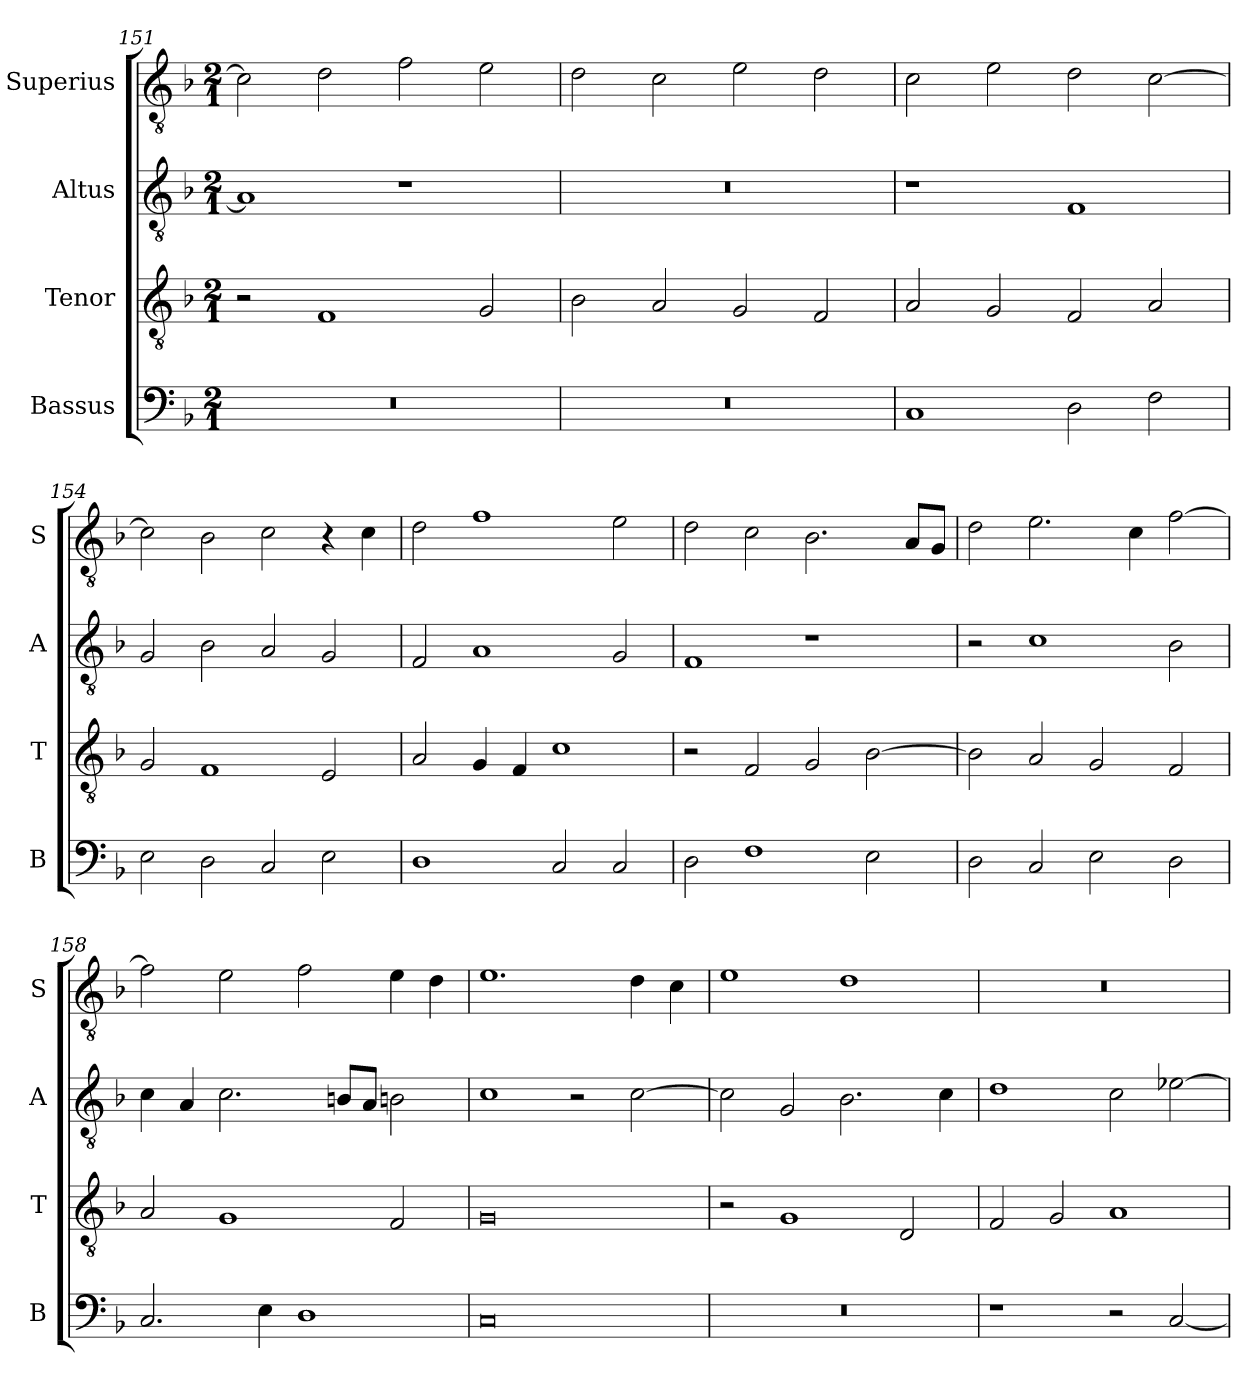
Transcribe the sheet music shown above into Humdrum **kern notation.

**kern	**kern	**kern	**kern
*part4	*part3	*part2	*part1
*staff4	*staff3	*staff2	*staff1
*I"Bassus	*I"Tenor	*I"Altus	*I"Superius
*I'B	*I'T	*I'A	*I'S
*clefF4	*clefGv2	*clefGv2	*clefGv2
*k[b-]	*k[b-]	*k[b-]	*k[b-]
*F:	*F:	*F:	*F:
*M2/1	*M2/1	*M2/1	*M2/1
=151	=151	=151	=151
0r	2r	1A]	2c]
.	1F	.	2d
.	.	1r	2f
.	2G	.	2e
=152	=152	=152	=152
0r	2B-	0r	2d
.	2A	.	2c
.	2G	.	2e
.	2F	.	2d
=153	=153	=153	=153
1C	2A	1r	2c
.	2G	.	2e
2D	2F	1F	2d
2F	2A	.	[2c
=154	=154	=154	=154
2E	2G	2G	2c]
2D	1F	2B-	2B-
2C	.	2A	2c
2E	2E	2G	4r
.	.	.	4c
=155	=155	=155	=155
1D	2A	2F	2d
.	4G	1A	1f
.	4F	.	.
2C	1c	.	.
2C	.	2G	2e
=156	=156	=156	=156
2D	2r	1F	2d
1F	2F	.	2c
.	2G	1r	2.B-
2E	[2B-	.	.
.	.	.	8AL
.	.	.	8GJ
=157	=157	=157	=157
2D	2B-]	2r	2d
2C	2A	1c	2.e
2E	2G	.	.
.	.	.	4c
2D	2F	2B-	[2f
=158	=158	=158	=158
2.C	2A	4c	2f]
.	.	4A	.
.	1G	2.c	2e
4E	.	.	.
1D	.	.	2f
.	.	8BnL	.
.	.	8AJ	.
.	2F	2Bn	4e
.	.	.	4d
=159	=159	=159	=159
0C	0G	1c	1.e
.	.	2r	.
.	.	[2c	4d
.	.	.	4c
=160	=160	=160	=160
0r	2r	2c]	1e
.	1G	2G	.
.	.	2.B-	1d
.	2D	.	.
.	.	4c	.
=161	=161	=161	=161
1r	2F	1d	0r
.	2G	.	.
2r	1A	2c	.
[2C	.	[2e-X	.
=	=	=	=
*-	*-	*-	*-
